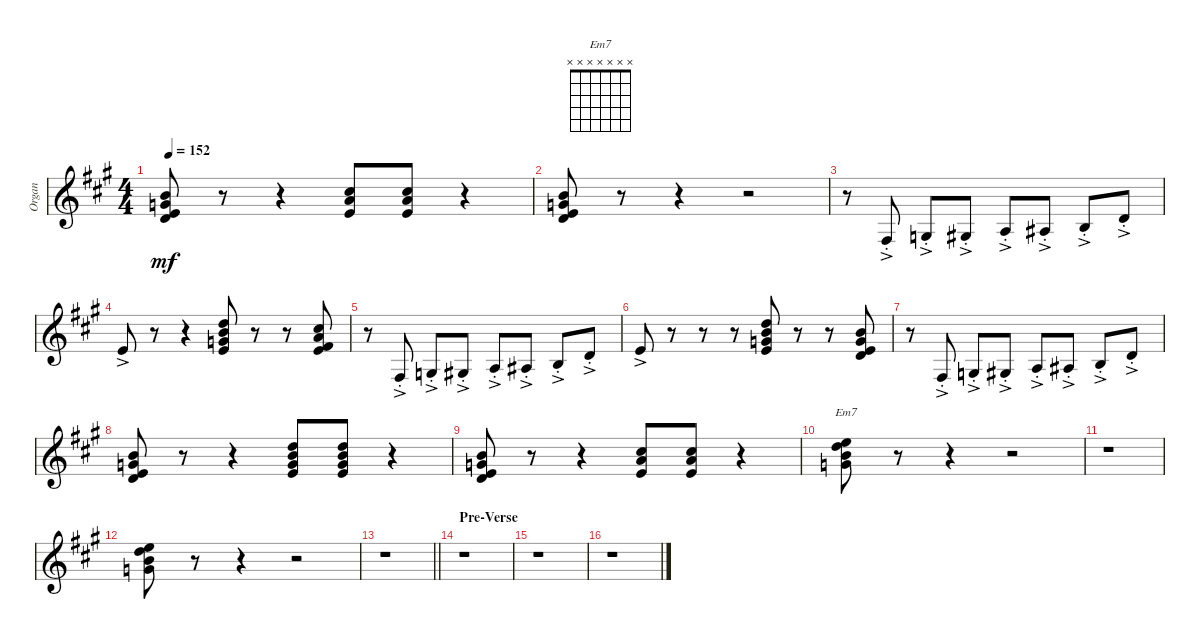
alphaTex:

\track ("Organ" "Organ") {instrument drawbarorgan}
\staff {score}
\tuning (E4 B3 G3 D3 A2 E2 B1) {hide}
\chord ("Em7" x x x x x x x)
\ts (4 4)
\tempo 152
\clef g2
\ks a
(0.1 3.2 12.3 21.4).8{dy mf} r.8 r.4 (0.1 10.2 18.3).8 (0.1 10.2 18.3).8 r.4 |
(0.1 3.2 12.3 21.4).8 r.8 r.4 r.2 |
r.8 4.4{ac st}.8 0.3{ac st}.8 1.3{ac st}.8 2.3{ac st}.8 3.3{ac st}.8 0.2{ac st}.8 3.2{ac st}.8 |
0.1{ac}.8 r.8 r.4 (0.1 8.2 16.3 24.4).8 r.8 r.8 (0.1 7.2 14.3 23.4).8 |
r.8 4.4{ac st}.8 0.3{ac st}.8 1.3{ac st}.8 2.3{ac st}.8 3.3{ac st}.8 0.2{ac st}.8 3.2{ac st}.8 |
0.1{ac}.8 r.8 r.8 r.8 (0.1 8.2 16.3 24.4).8 r.8 r.8 (0.1 3.2 12.3 21.4).8 |
r.8 4.4{ac st}.8 0.3{ac st}.8 1.3{ac st}.8 2.3{ac st}.8 3.3{ac st}.8 0.2{ac st}.8 3.2{ac st}.8 |
(0.1 3.2 12.3 21.4).8 r.8 r.4 (0.1 8.2 16.3 24.4).8 (0.1 8.2 16.3 24.4).8 r.4 |
(0.1 3.2 12.3 21.4).8 r.8 r.4 (0.1 10.2 18.3).8 (0.1 10.2 18.3).8 r.4 |
(3.1 12.2 19.3 26.4).8{ch "Em7"} r.8 r.4 r.2 |
r.1 |
(3.1 12.2 19.3 26.4).8 r.8 r.4 r.2 |
\barLineRight lightlight
r.1 |
\section ("" "Pre-Verse")
r.1 |
r.1 |
r.1
